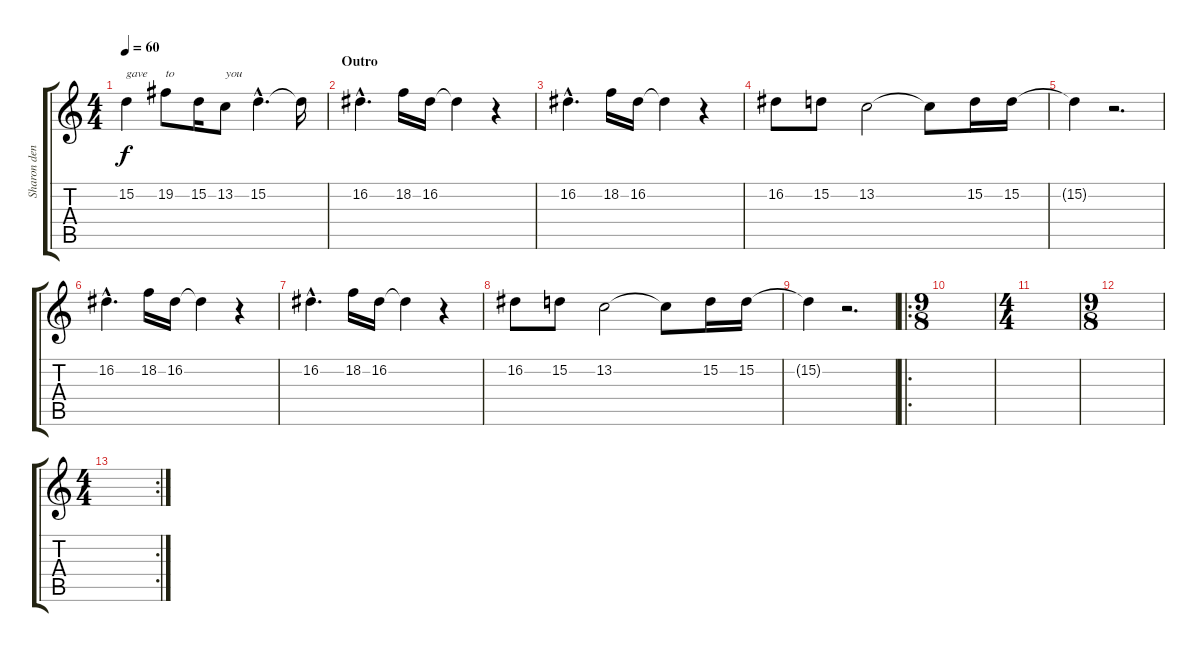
\track ("Sharon den Adel" "Sharon den") {instrument flute}
\staff {score tabs}
\tuning (E4 B3 G3 D3 A2 E2) {hide}
\ts (4 4)
\tempo 60
\clef g2
\ks c
15.2.4{txt "gave" dy f} 19.2.8{txt "to"} 15.2.16 13.2.8{txt "you"} 15.2{hac}.4{d} 15.2{t}.16 |
\section ("" "Outro")
16.2{hac}.4{d} 18.2.16 16.2.16 16.2{t}.4 r.4 |
16.2{hac}.4{d} 18.2.16 16.2.16 16.2{t}.4 r.4 |
16.2.8 15.2.8 13.2.2 13.2{t}.8 15.2.16 15.2.16 |
15.2{t}.4 r.2{d} |
16.2{hac}.4{d} 18.2.16 16.2.16 16.2{t}.4 r.4 |
16.2{hac}.4{d} 18.2.16 16.2.16 16.2{t}.4 r.4 |
16.2.8 15.2.8 13.2.2 13.2{t}.8 15.2.16 15.2.16 |
15.2{t}.4 r.2{d} |
\ro
\ts (9 8)
|
\ts (4 4)
|
\ts (9 8)
|
\rc 2
\ts (4 4)
